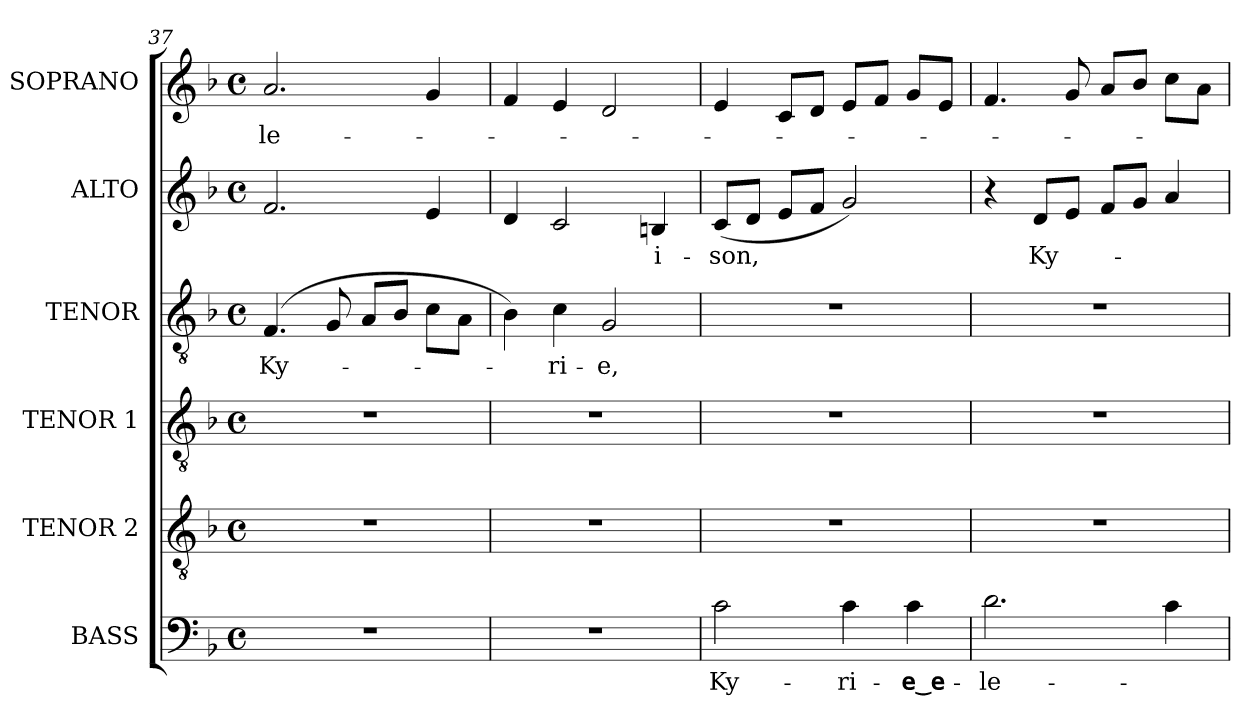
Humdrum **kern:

**kern	**text	**kern	**kern	**kern	**text	**kern	**text	**kern	**text
*part6	*part6	*part5	*part4	*part3	*part3	*part2	*part2	*part1	*part1
*staff6	*staff6	*staff5	*staff4	*staff3	*staff3	*staff2	*staff2	*staff1	*staff1
*I"BASS	*	*I"TENOR 2	*I"TENOR 1	*I"TENOR	*	*I"ALTO	*	*I"SOPRANO	*
*I'B.	*	*I'T2.	*I'T1.	*I'T.	*	*I'A.	*	*I'S.	*
*clefF4	*	*clefGv2	*clefGv2	*clefGv2	*	*clefG2	*	*clefG2	*
*	*	*ITrd7c12	*ITrd7c12	*ITrd7c12	*	*	*	*	*
*k[b-]	*	*k[b-]	*k[b-]	*k[b-]	*	*k[b-]	*	*k[b-]	*
*F:	*	*F:	*F:	*F:	*	*F:	*	*F:	*
*M4/4	*	*M4/4	*M4/4	*M4/4	*	*M4/4	*	*M4/4	*
*met(c)	*	*met(c)	*met(c)	*met(c)	*	*met(c)	*	*met(c)	*
=37	=37	=37	=37	=37	=37	=37	=37	=37	=37
!	!	!	!	!	!LO:LY:b:color=#000000	!	!	!	!
!	!	!	!	!	!	!	!	!	!LO:LY:b:color=#000000
1r	.	1r	1r	(4.FFi/	Ky-	2.fi/	.	2.ai/	-le-
.	.	.	.	8GGi/	.	.	.	.	.
.	.	.	.	8AAi/L	.	.	.	.	.
.	.	.	.	8BB-i/J	.	.	.	.	.
.	.	.	.	8Ci\L	.	4ei/	.	4gi/	.
.	.	.	.	8AAi\J	.	.	.	.	.
=38	=38	=38	=38	=38	=38	=38	=38	=38	=38
1r	.	1r	1r	4BB-i\)	.	4di/	.	4fi/	.
!	!	!	!	!	!LO:LY:b:color=#000000	!	!	!	!
.	.	.	.	4Ci\	-ri-	2ci/	.	4ei/	.
!	!	!	!	!	!LO:LY:b:color=#000000	!	!	!	!
.	.	.	.	2GGi/	-e,	.	.	2di/	.
!	!	!	!	!	!	!	!LO:LY:b:color=#000000	!	!
.	.	.	.	.	.	4Bni/	-i-	.	.
=39	=39	=39	=39	=39	=39	=39	=39	=39	=39
!	!LO:LY:b:color=#000000	!	!	!	!	!	!	!	!
!	!	!	!	!	!	!	!LO:LY:b:color=#000000	!	!
2ci\	Ky-	1r	1r	1r	.	(8ci/L	-son,	4ei/	.
.	.	.	.	.	.	8di/J	.	.	.
.	.	.	.	.	.	8ei/L	.	8ci/L	.
.	.	.	.	.	.	8fi/J	.	8di/J	.
!	!LO:LY:b:color=#000000	!	!	!	!	!	!	!	!
4ci\	-ri-	.	.	.	.	2gi/)	.	8ei/L	.
.	.	.	.	.	.	.	.	8fi/J	.
!	!LO:LY:b:color=#000000	!	!	!	!	!	!	!	!
4ci\	-e_e-	.	.	.	.	.	.	8gi/L	.
.	.	.	.	.	.	.	.	8ei/J	.
=40	=40	=40	=40	=40	=40	=40	=40	=40	=40
!	!LO:LY:b:color=#000000	!	!	!	!	!	!	!	!
2.di\	-le-	1r	1r	1r	.	4r	.	4.fi/	.
!	!	!	!	!	!	!	!LO:LY:b:color=#000000	!	!
.	.	.	.	.	.	8di/L	Ky-	.	.
.	.	.	.	.	.	8ei/J	.	8gi/	.
.	.	.	.	.	.	8fi/L	.	8ai/L	.
.	.	.	.	.	.	8gi/J	.	8b-i/J	.
4ci\	.	.	.	.	.	4ai/	.	8cci\L	.
.	.	.	.	.	.	.	.	8ai\J	.
=	=	=	=	=	=	=	=	=	=
*-	*-	*-	*-	*-	*-	*-	*-	*-	*-
